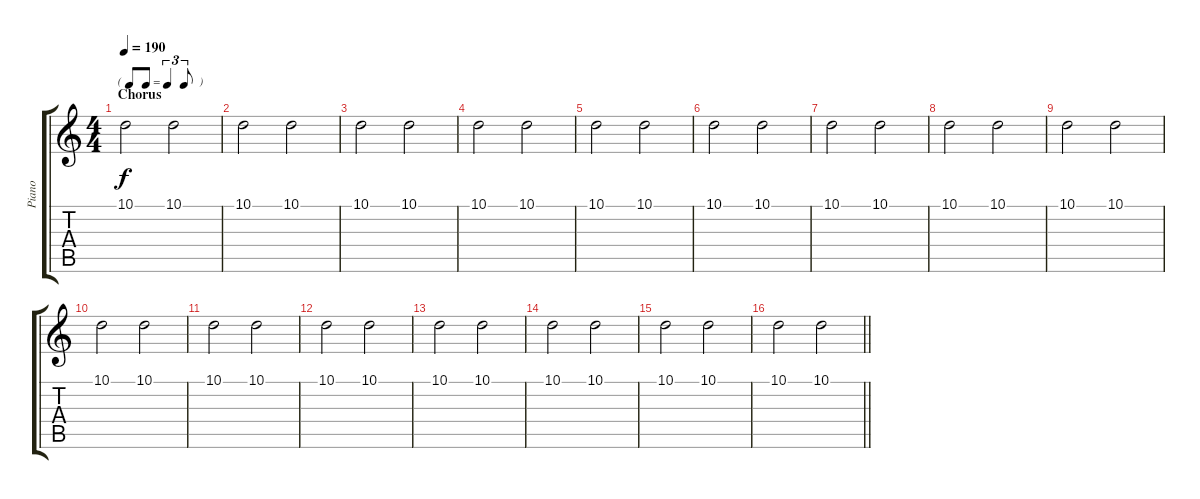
\track ("Piano" "Piano") {instrument brightacousticpiano}
\staff {score tabs}
\tuning (E4 B3 G3 D3 A2 E2) {hide}
\ts (4 4)
\tf triplet8th
\section ("" "Chorus")
\tempo 190
\clef g2
\ks c
10.1.2{dy f} 10.1.2 |
10.1.2 10.1.2 |
10.1.2 10.1.2 |
10.1.2 10.1.2 |
10.1.2 10.1.2 |
10.1.2 10.1.2 |
10.1.2 10.1.2 |
10.1.2 10.1.2 |
10.1.2 10.1.2 |
10.1.2 10.1.2 |
10.1.2 10.1.2 |
10.1.2 10.1.2 |
10.1.2 10.1.2 |
10.1.2 10.1.2 |
10.1.2 10.1.2 |
\barLineRight lightlight
10.1.2 10.1.2
